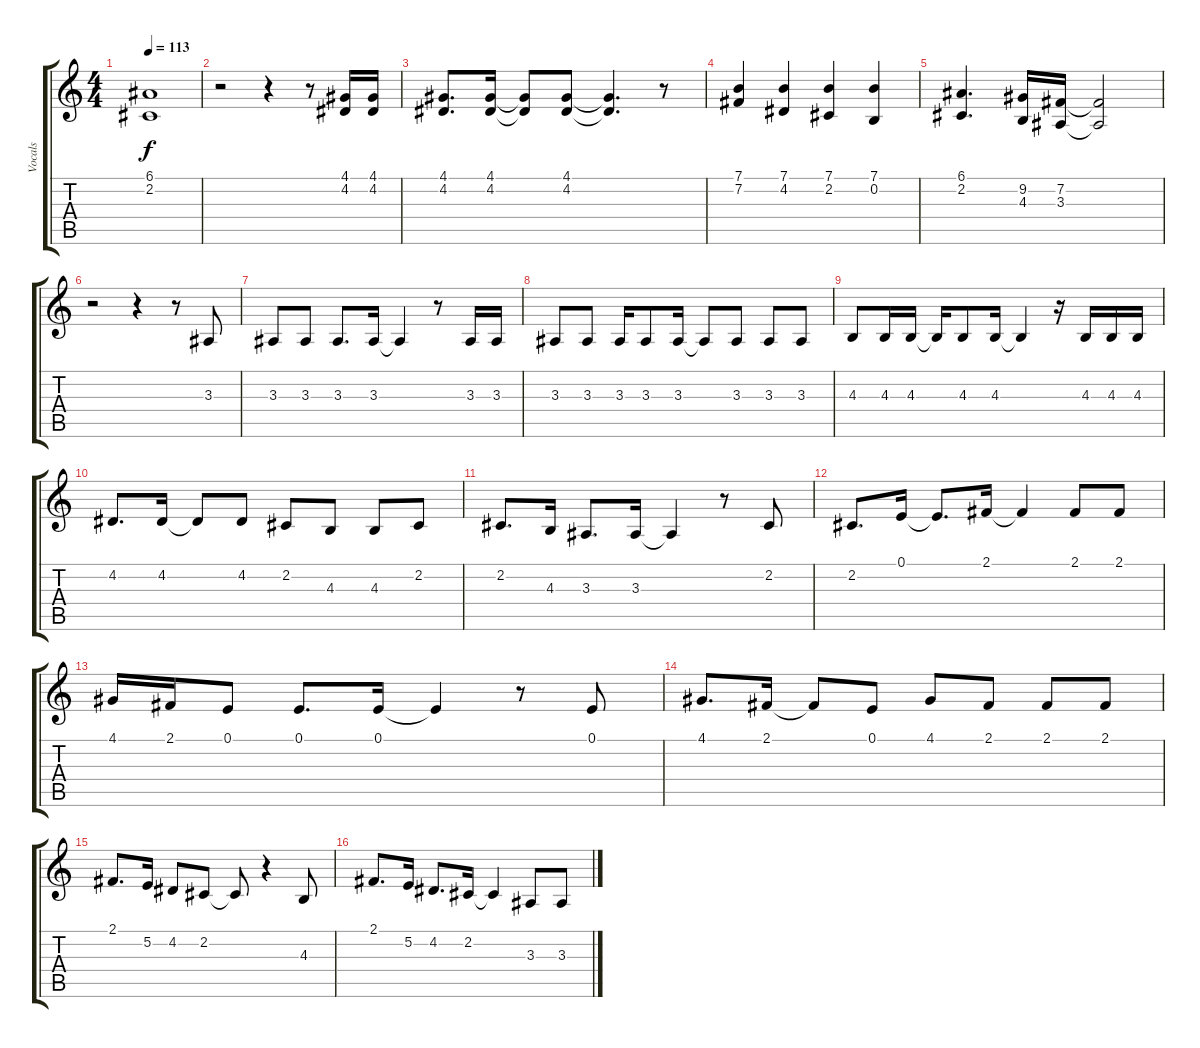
\track ("Vocals" "Vocals") {instrument lead6voice}
\staff {score tabs}
\tuning (E4 B3 G3 D3 A2 E2) {hide}
\ts (4 4)
\tempo 113
\clef g2
\ks c
(6.1 2.2).1{dy f} |
r.2 r.4 r.8 (4.1 4.2).16 (4.1 4.2).16 |
(4.1 4.2).8{d} (4.1 4.2).16 (4.1{t} 4.2{t}).8 (4.1 4.2).8 (4.1{t} 4.2{t}).4{d} r.8 |
(7.1 7.2).4 (7.1 4.2).4 (7.1 2.2).4 (7.1 0.2).4 |
(6.1 2.2).4{d} (9.2 4.3).16 (7.2 3.3).16 (7.2{t} 3.3{t}).2 |
r.2 r.4 r.8 3.3.8 |
3.3.8 3.3.8 3.3.8{d} 3.3.16 3.3{t}.4 r.8 3.3.16 3.3.16 |
3.3.8 3.3.8 3.3.16 3.3.8 3.3.16 3.3{t}.8 3.3.8 3.3.8 3.3.8 |
4.3.8 4.3.16 4.3.16 4.3{t}.16 4.3.8 4.3.16 4.3{t}.4 r.16 4.3.16 4.3.16 4.3.16 |
4.2.8{d} 4.2.16 4.2{t}.8 4.2.8 2.2.8 4.3.8 4.3.8 2.2.8 |
2.2.8{d} 4.3.16 3.3.8{d} 3.3.16 3.3{t}.4 r.8 2.2.8 |
2.2.8{d} 0.1.16 0.1{t}.8{d} 2.1.16 2.1{t}.4 2.1.8 2.1.8 |
4.1.16 2.1.16 0.1.8 0.1.8{d} 0.1.16 0.1{t}.4 r.8 0.1.8 |
4.1.8{d} 2.1.16 2.1{t}.8 0.1.8 4.1.8 2.1.8 2.1.8 2.1.8 |
2.1.8{d} 5.2.16 4.2.8 2.2.8 2.2{t}.8 r.4 4.3.8 |
2.1.8{d} 5.2.16 4.2.8{d} 2.2.16 2.2{t}.4 3.3.8 3.3.8
